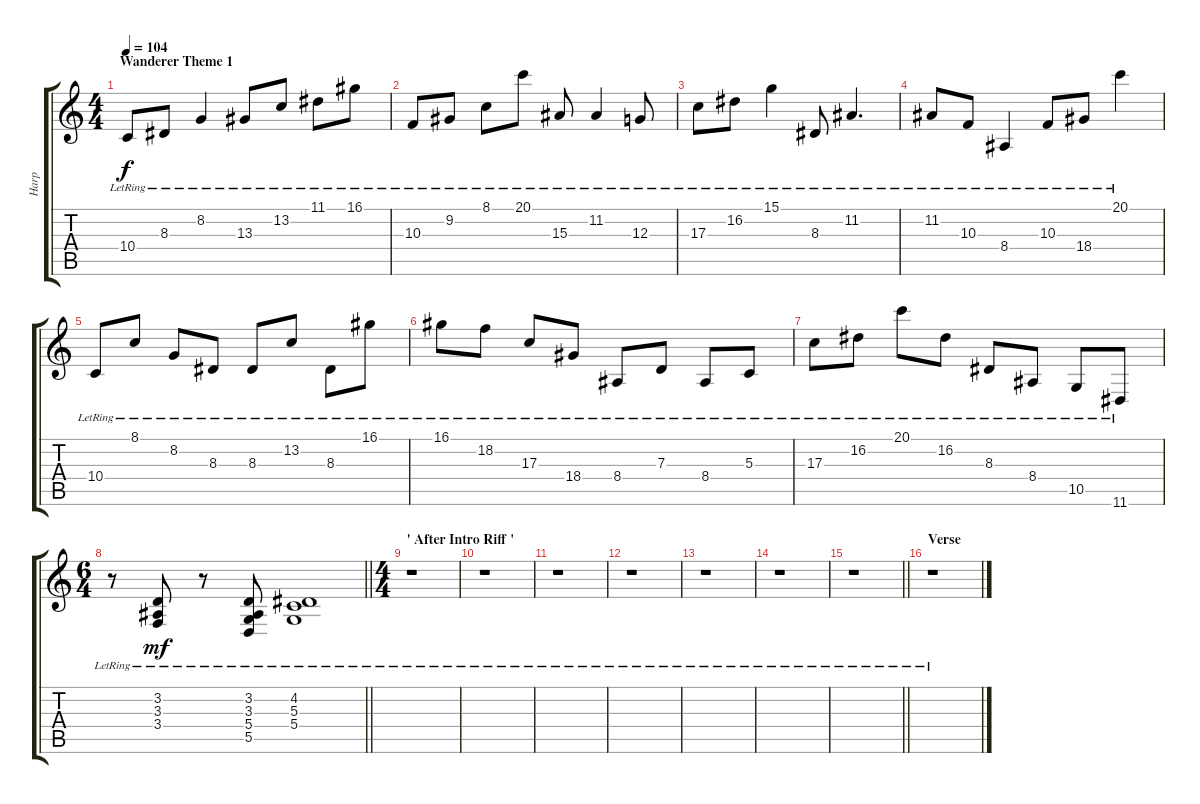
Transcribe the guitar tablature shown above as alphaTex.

\track ("Harp" "Harp") {instrument orchestralharp}
\staff {score tabs}
\tuning (E4 B3 G3 D3 A2 E2) {hide}
\ts (4 4)
\section ("" "Wanderer Theme 1")
\tempo 104
\clef g2
\ks c
10.4{lr}.8{dy f} 8.3{lr}.8 8.2{lr}.4 13.3{lr}.8 13.2{lr}.8 11.1{lr}.8 16.1{lr}.8 |
10.3{lr}.8 9.2{lr}.8 8.1{lr}.8 20.1{lr}.8 15.3{lr}.8 11.2{lr}.4 12.3{lr}.8 |
17.3{lr}.8 16.2{lr}.8 15.1{lr}.4 8.3{lr}.8 11.2{lr}.4{d} |
11.2{lr}.8 10.3{lr}.8 8.4{lr}.4 10.3{lr}.8 18.4{lr}.8 20.1{lr}.4 |
10.4{lr}.8 8.1{lr}.8 8.2{lr}.8 8.3{lr}.8 8.3{lr}.8 13.2{lr}.8 8.3{lr}.8 16.1{lr}.8 |
16.1{lr}.8 18.2{lr}.8 17.3{lr}.8 18.4{lr}.8 8.4{lr}.8 7.3{lr}.8 8.4{lr}.8 5.3{lr}.8 |
17.3{lr}.8 16.2{lr}.8 20.1{lr}.8 16.2{lr}.8 8.3{lr}.8 8.4{lr}.8 10.5{lr}.8 11.6{lr}.8 |
\ts (6 4)
\barLineRight lightlight
r.8 (3.2{lr} 3.3{lr} 3.4{lr}).8{dy mf} r.8 (3.2{lr} 3.3{lr} 5.4{lr} 5.5{lr}).8 (4.2{lr} 5.3{lr} 5.4{lr}).1 |
\ts (4 4)
\section ("" "' After Intro Riff '")
r.1 |
r.1 |
r.1 |
r.1 |
r.1 |
r.1 |
\barLineRight lightlight
r.1 |
\section ("" "Verse")
r.1
